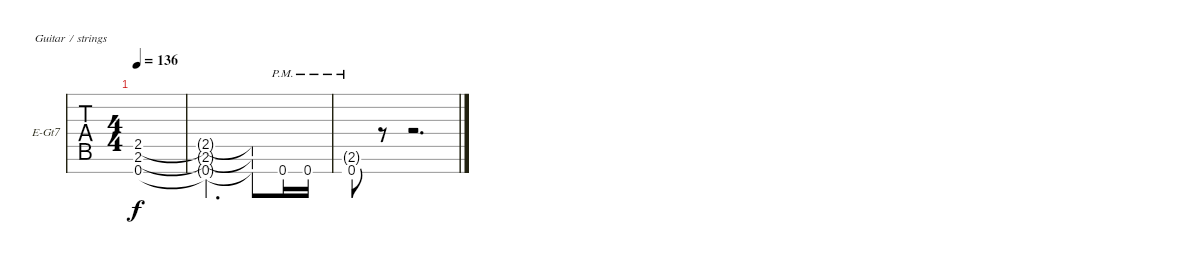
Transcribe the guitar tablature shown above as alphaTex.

\defaultSystemsLayout 4
\bracketExtendMode groupsimilarinstruments
\firstSystemTrackNameOrientation horizontal
\otherSystemsTrackNameOrientation horizontal
\defaultBarNumberDisplay FirstOfSystem
\track ("Rhythm Left" "E-Gt7") {multiBarRest instrument distortionguitar}
\staff {tabs}
\tuning (E4 B3 G3 D3 A2 E2 B1)
\ts (4 4)
\tempo 136
\clef g2
\ks c
(0.7{t} 2.6{t} 2.5{t}).1{dy f} |
(0.7{t} 2.6{t} 2.5{t}).2{d} (2.5{t} 2.6{t} 0.7{t}).8 0.7{pm}.16 0.7{pm}.16 |
(0.7{pm} 2.6{g pm}).8 r.8 r.2{d}
